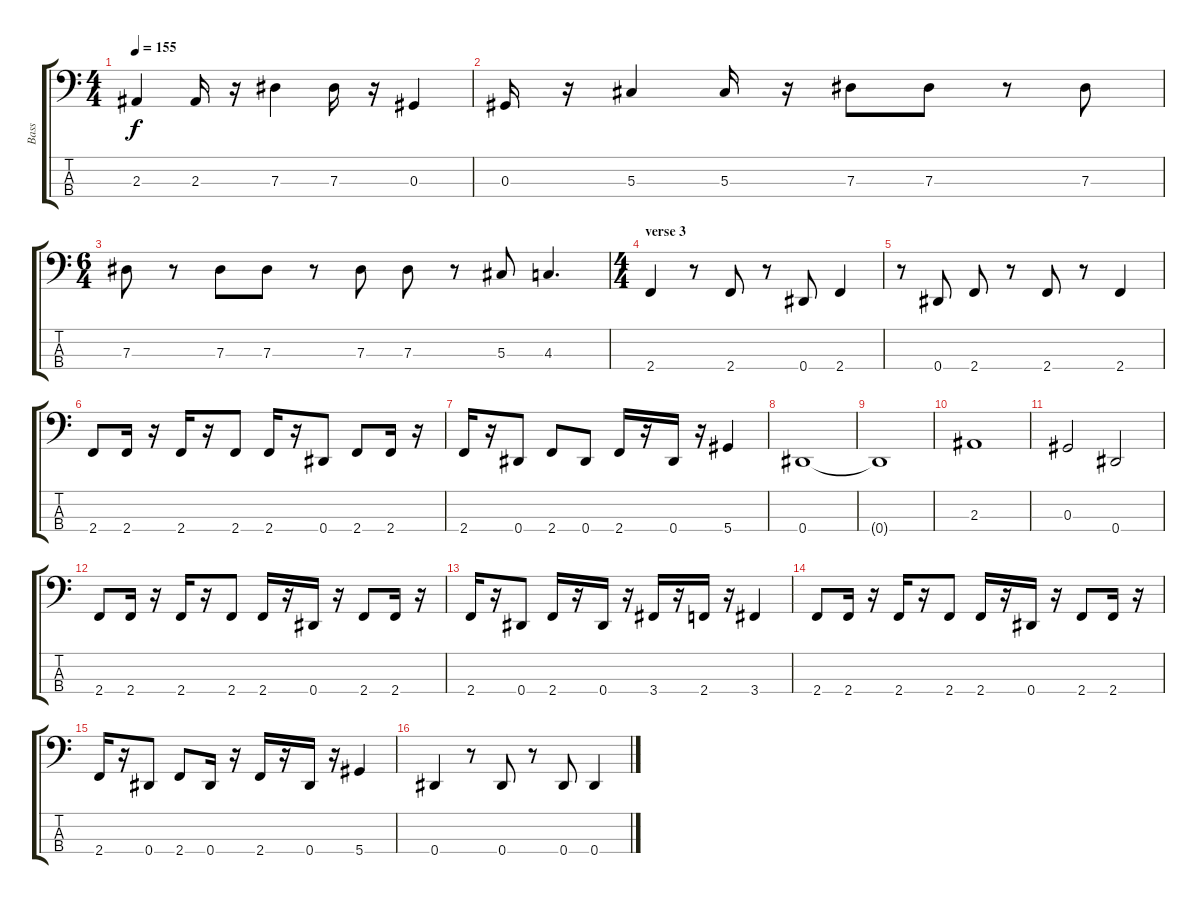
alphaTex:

\track ("Bass" "Bass") {instrument electricbassfinger}
\staff {score tabs}
\tuning (Gb2 Db2 Ab1 Eb1) {hide}
\ts (4 4)
\tempo 155
\clef f4
\ks c
2.3.4{dy f} 2.3.16 r.16 7.3.4 7.3.16 r.16 0.3.4 |
0.3.16 r.16 5.3.4 5.3.16 r.16 7.3.8 7.3.8 r.8 7.3.8 |
\ts (6 4)
7.3.8 r.8 7.3.8 7.3.8 r.8 7.3.8 7.3.8 r.8 5.3.8 4.3.4{d} |
\ts (4 4)
\section ("" "verse 3")
2.4.4 r.8 2.4.8 r.8 0.4.8 2.4.4 |
r.8 0.4.8 2.4.8 r.8 2.4.8 r.8 2.4.4 |
2.4.8 2.4.16 r.16 2.4.16 r.16 2.4.8 2.4.16 r.16 0.4.8 2.4.8 2.4.16 r.16 |
2.4.16 r.16 0.4.8 2.4.8 0.4.8 2.4.16 r.16 0.4.16 r.16 5.4.4 |
0.4.1 |
0.4{t}.1 |
2.3.1 |
0.3.2 0.4.2 |
\section ("" "")
2.4.8 2.4.16 r.16 2.4.16 r.16 2.4.8 2.4.16 r.16 0.4.16 r.16 2.4.8 2.4.16 r.16 |
2.4.16 r.16 0.4.8 2.4.16 r.16 0.4.16 r.16 3.4.16 r.16 2.4.16 r.16 3.4.4 |
2.4.8 2.4.16 r.16 2.4.16 r.16 2.4.8 2.4.16 r.16 0.4.16 r.16 2.4.8 2.4.16 r.16 |
2.4.16 r.16 0.4.8 2.4.8 0.4.16 r.16 2.4.16 r.16 0.4.16 r.16 5.4.4 |
0.4.4 r.8 0.4.8 r.8 0.4.8 0.4.4
